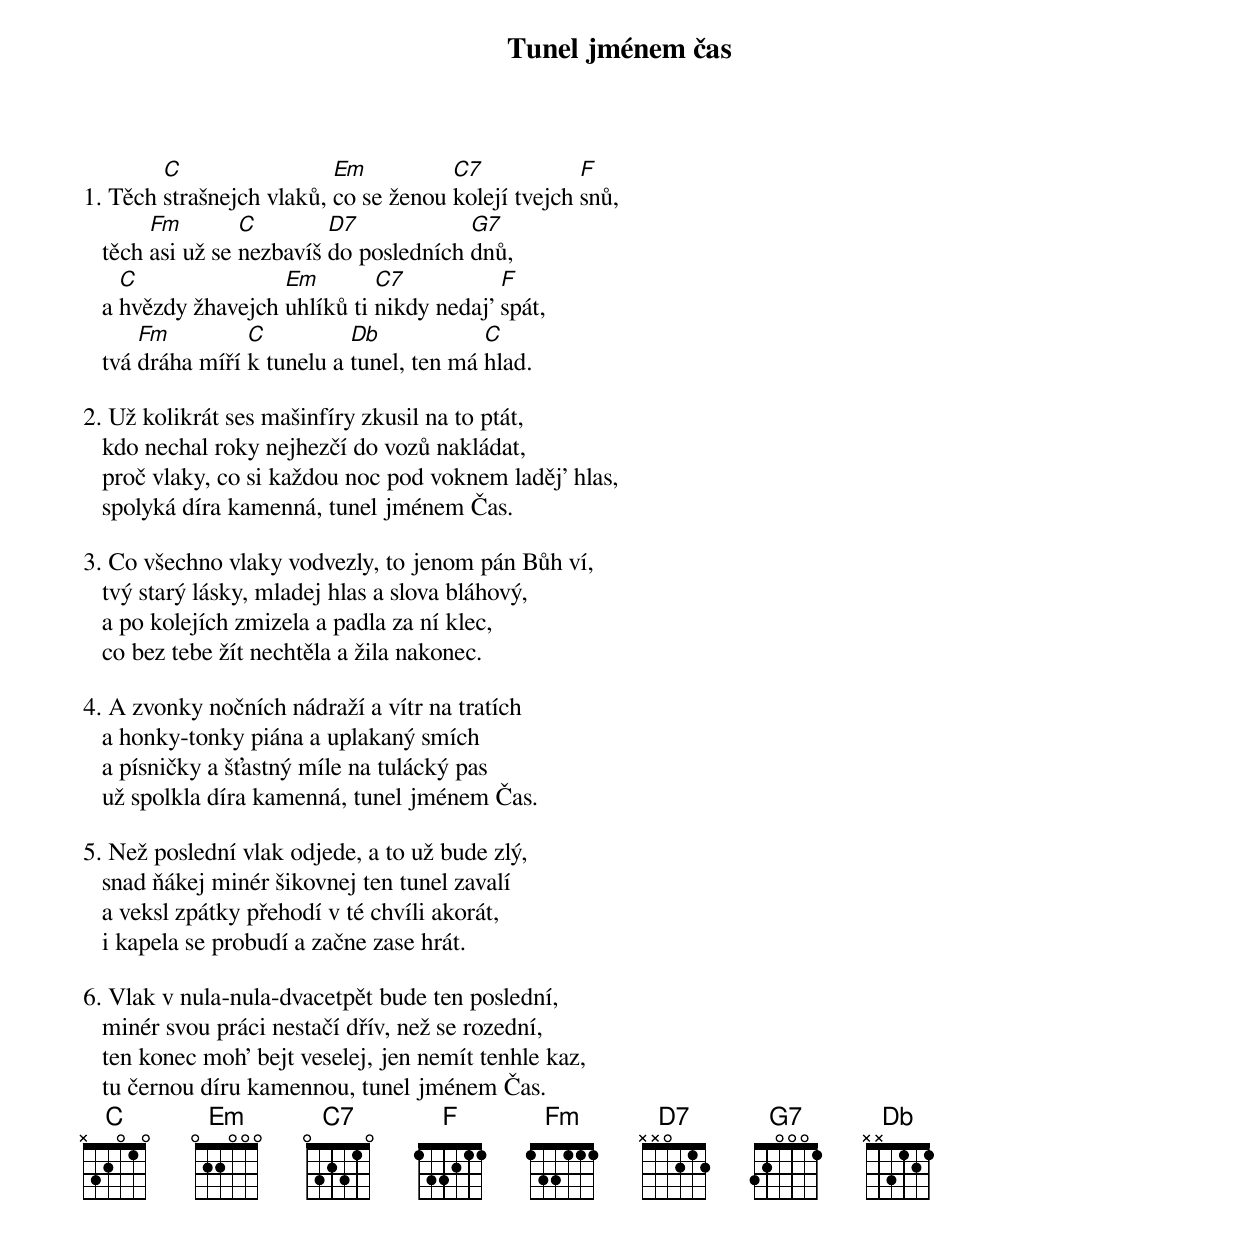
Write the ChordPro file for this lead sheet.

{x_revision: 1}
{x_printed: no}

{artist Hoboes}
{source https://pisnicky-akordy.cz/miki-ryvola/tunel-jmenem-cas#}

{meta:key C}
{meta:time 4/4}

{title: Tunel jménem čas}

{start_of_verse}
1. Těch [C]strašnejch vlaků, [Em]co se ženou [C7]kolejí tvejch [F]snů,
   těch [Fm]asi už se [C]nezbavíš [D7]do posledních [G7]dnů,
   a [C]hvězdy žhavejch [Em]uhlíků ti [C7]nikdy nedaj' [F]spát,
   tvá [Fm]dráha míří [C]k tunelu a [Db]tunel, ten má [C]hlad.
{end_of_verse}

{start_of_verse}
2. Už kolikrát ses mašinfíry zkusil na to ptát,
   kdo nechal roky nejhezčí do vozů nakládat,
   proč vlaky, co si každou noc pod voknem laděj' hlas,
   spolyká díra kamenná, tunel jménem Čas.
{end_of_verse}

{start_of_verse}
3. Co všechno vlaky vodvezly, to jenom pán Bůh ví,
   tvý starý lásky, mladej hlas a slova bláhový,
   a po kolejích zmizela a padla za ní klec,
   co bez tebe žít nechtěla a žila nakonec.
{end_of_verse}

{start_of_verse}
4. A zvonky nočních nádraží a vítr na tratích
   a honky-tonky piána a uplakaný smích
   a písničky a šťastný míle na tulácký pas
   už spolkla díra kamenná, tunel jménem Čas.
{end_of_verse}

{start_of_verse}
5. Než poslední vlak odjede, a to už bude zlý,
   snad ňákej minér šikovnej ten tunel zavalí
   a veksl zpátky přehodí v té chvíli akorát,
   i kapela se probudí a začne zase hrát.
{end_of_verse}

{start_of_verse}
6. Vlak v nula-nula-dvacetpět bude ten poslední,
   minér svou práci nestačí dřív, než se rozední,
   ten konec moh' bejt veselej, jen nemít tenhle kaz,
   tu černou díru kamennou, tunel jménem Čas.
{end_of_verse}
